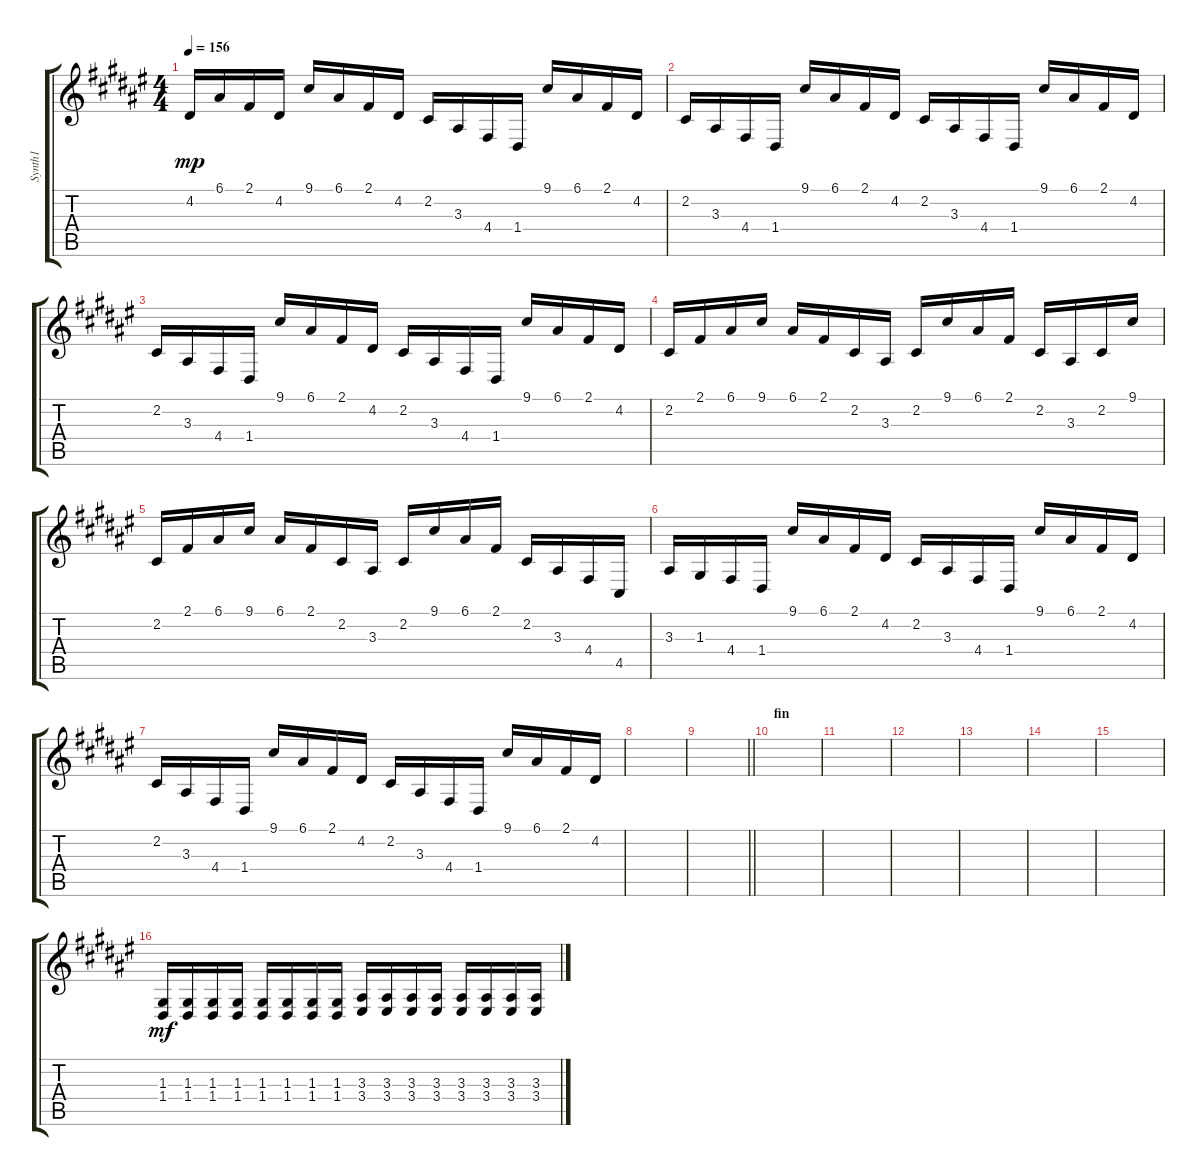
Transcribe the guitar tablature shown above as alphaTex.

\track ("Synth1" "Synth1") {instrument stringensemble1}
\staff {score tabs}
\tuning (E4 B3 G3 D3 A2 E2) {hide}
\ts (4 4)
\tempo 156
\clef g2
\ks f#
4.2.16{dy mp} 6.1.16 2.1.16 4.2.16 9.1.16 6.1.16 2.1.16 4.2.16 2.2.16 3.3.16 4.4.16 1.4.16 9.1.16 6.1.16 2.1.16 4.2.16 |
2.2.16 3.3.16 4.4.16 1.4.16 9.1.16 6.1.16 2.1.16 4.2.16 2.2.16 3.3.16 4.4.16 1.4.16 9.1.16 6.1.16 2.1.16 4.2.16 |
2.2.16 3.3.16 4.4.16 1.4.16 9.1.16 6.1.16 2.1.16 4.2.16 2.2.16 3.3.16 4.4.16 1.4.16 9.1.16 6.1.16 2.1.16 4.2.16 |
2.2.16 2.1.16 6.1.16 9.1.16 6.1.16 2.1.16 2.2.16 3.3.16 2.2.16 9.1.16 6.1.16 2.1.16 2.2.16 3.3.16 2.2.16 9.1.16 |
2.2.16 2.1.16 6.1.16 9.1.16 6.1.16 2.1.16 2.2.16 3.3.16 2.2.16 9.1.16 6.1.16 2.1.16 2.2.16 3.3.16 4.4.16 4.5.16 |
3.3.16 1.3.16 4.4.16 1.4.16 9.1.16 6.1.16 2.1.16 4.2.16 2.2.16 3.3.16 4.4.16 1.4.16 9.1.16 6.1.16 2.1.16 4.2.16 |
2.2.16 3.3.16 4.4.16 1.4.16 9.1.16 6.1.16 2.1.16 4.2.16 2.2.16 3.3.16 4.4.16 1.4.16 9.1.16 6.1.16 2.1.16 4.2.16 |
|
\barLineRight lightlight
|
\section ("" "fin")
|
|
|
|
|
|
(1.3 1.4).16{dy mf} (1.3 1.4).16 (1.3 1.4).16 (1.3 1.4).16 (1.3 1.4).16 (1.3 1.4).16 (1.3 1.4).16 (1.3 1.4).16 (3.3 3.4).16 (3.3 3.4).16 (3.3 3.4).16 (3.3 3.4).16 (3.3 3.4).16 (3.3 3.4).16 (3.3 3.4).16 (3.3 3.4).16
